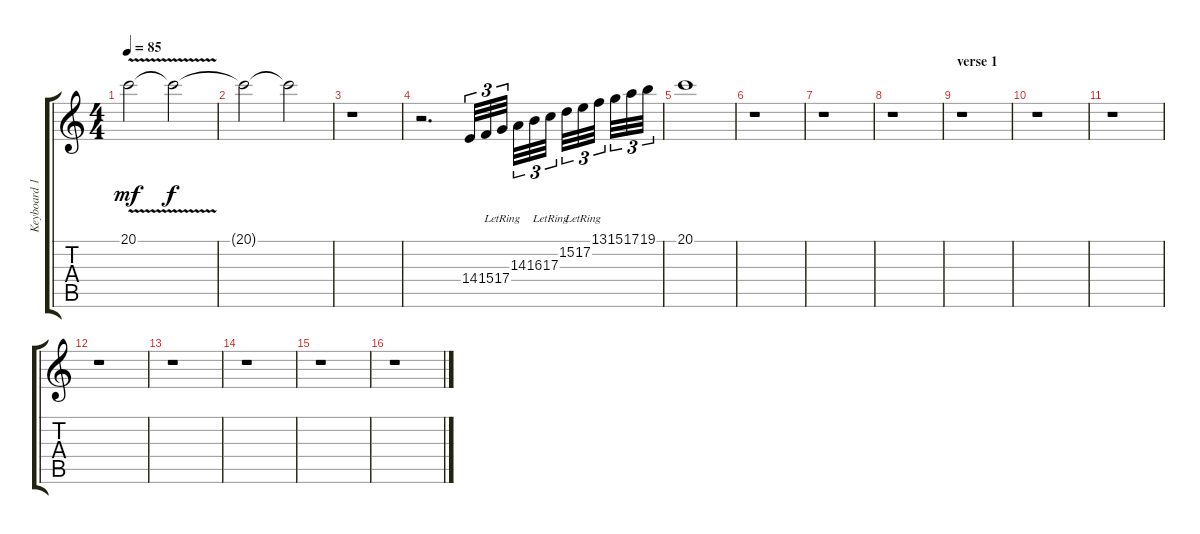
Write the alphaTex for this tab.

\track ("Keyboard 1" "Keyboard 1") {instrument lead1square}
\staff {score tabs}
\tuning (E4 B3 G3 D3 A2 E2) {hide}
\ts (4 4)
\section ("" "")
\tempo 85
\clef g2
\ks c
20.1{v}.2{dy mf} 20.1{t}.2{dy f volume 10} |
20.1{t}.2{volume 5} 20.1{t}.2{volume 0} |
r.1 |
r.2{d} 14.4.32{tu (3 2) volume 7 instrument musicbox} 15.4.32{tu (3 2)} 17.4{lr}.32{tu (3 2)} 14.3.32{tu (3 2)} 16.3.32{tu (3 2)} 17.3{lr}.32{tu (3 2)} 15.2.32{tu (3 2)} 17.2{lr}.32{tu (3 2)} 13.1.32{tu (3 2)} 15.1.32{tu (3 2)} 17.1.32{tu (3 2)} 19.1.32{tu (3 2)} |
20.1.1 |
r.1 |
r.1 |
r.1 |
\section ("" "verse 1")
r.1 |
r.1 |
r.1 |
r.1 |
r.1 |
r.1 |
r.1 |
r.1
